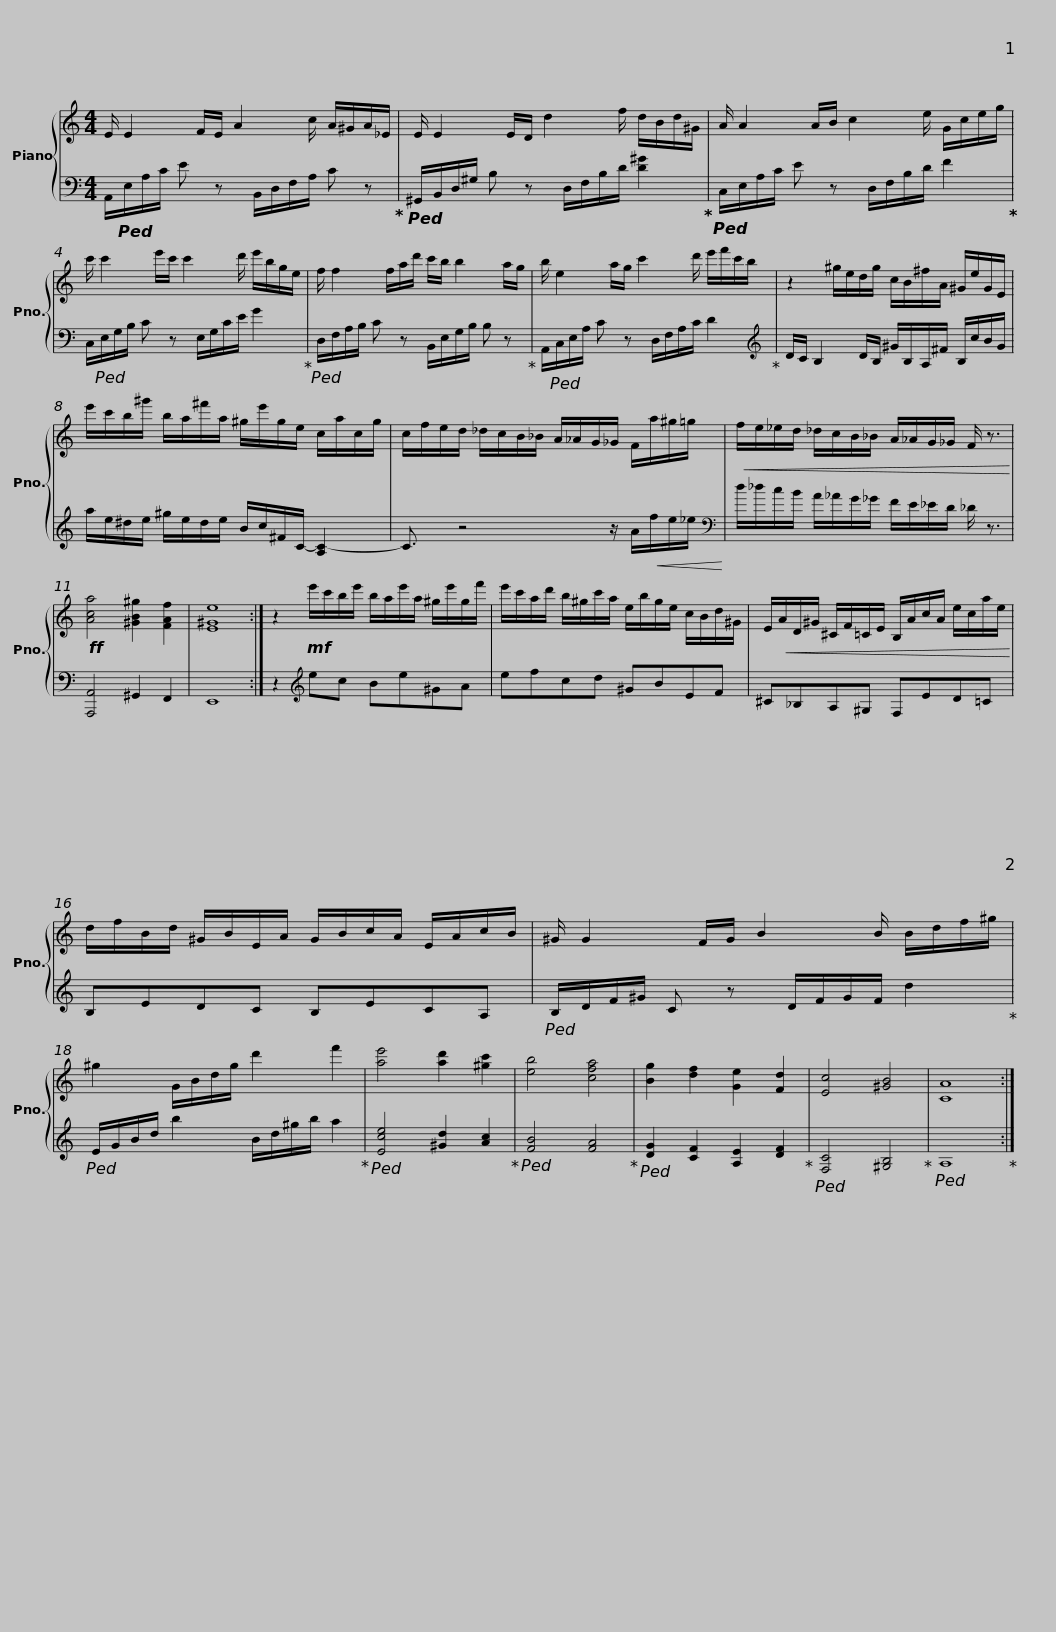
X:1
%%score { 1 | 2 }
L:1/8
M:4/4
I:linebreak $
K:C
V:1 treble
V:2 bass
V:1
 E/ E2 F/E/ A2 c/ A/^G/A/_E/ | E/ E2 E/D/ d2 f/ d/B/d/^G/ |$ A/ A2 A/B/ c2 e/ G/c/e/g/ | c'/ c'2 e'/c'/ c'2 d'/ e'/b/g/e/ |$ f/ f2 f/a/d'/ c'/b/ b2 a/g/ | %5
 b/ e2 a/g/ c'2 d'/ e'/f'/c'/b/ |$ z2 ^g/e/d/g/ c/B/^f/A/ ^G/e/G/E/ | e'/c'/b/^g'/ b/a/^f'/a/ ^g/e'/g/e/ c/a/c/g/ |$ c/f/e/d/ _d/c/B/_B/ A/_A/G/_G/ F/a/^g/=g/ |!<(! f/e/_e/d/ _d/c/B/_B/ A/_A/G/_G/ F/ z3/2!<)! |$ %10
!ff! [Aca]4 [^GB^g]2 [FAf]2 | [E^Ge]8 :| z2!mf! e'/c'/b/e'/ b/a/e'/a/ ^g/e'/g/f'/ | e'/c'/a/d'/ b/^g/c'/a/ e/b/g/e/ c/B/d/^G/ |$ E/!<(!A/D/^G/ ^C/F/=C/E/ B,/A/c/A/ e/c/a/e/!<)! | %15
 d/f/B/d/ ^G/B/E/A/ G/B/c/A/ E/A/c/B/ |$ ^G/ G2 F/G/ B2 B/ B/d/f/^g/ | ^g2 G/B/d/g/ d'2 f'2 | [ae']4 [ad']2 [^gc']2 | [eb]4 [cfa]4 | %20
 [Bg]2 [df]2 [Ge]2 [Fd]2 |$ [Ec]4 [^GB]4 | [CA]8 :| %23
V:2
 A,,/!ped!E,/A,/C/ E z B,,/D,/F,/A,/ C z!ped-up! |!ped! ^G,,/B,,/D,/^G,/ B, z D,/F,/B,/D/ [D^G]2!ped-up! |$!ped! C,/E,/A,/C/ E z D,/F,/B,/D/ F2!ped-up! | C,/!ped!E,/G,/B,/ C z E,/G,/C/E/ G2!ped-up! |$!ped! D,/F,/A,/B,/ C z B,,/E,/G,/B,/ B, z!ped-up! | %5
 A,,/!ped!C,/E,/A,/ C z D,/F,/A,/C/ D2!ped-up! |$[K:treble] D/C/ B,2 D/B,/ ^G/B,/A,/^F/ B,/c/B/G/ | a/e/^d/e/ ^g/e/d/e/ B/c/^F/C/- [A,C-]2 |$ C3/2 z4 z/ A/!<(!f/e/_e/!<)! |[K:bass] d/_d/c/B/ A/_A/G/_G/ F/E/_E/D/ _D/ z3/2 |$ %10
 [A,,,A,,]4 ^G,,2 F,,2 | E,,8 :| z2[K:treble] ec Be^GA | efcd ^GBEF |$ ^C_B,A,^G, F,ED=C | %15
 B,EDC B,ECA, |$!ped! B,/D/F/^G/ C z D/F/G/F/ d2!ped-up! |!ped! E/G/B/d/ b2 B/d/^g/b/ a2!ped-up! |!ped! [Ece]4 [^Gd]2 [Ac]2!ped-up! |!ped! [FB]4 [FA]4!ped-up! | %20
!ped! [DG]2 [CF]2 [A,E]2 [DF]2!ped-up! |$!ped! [F,C]4 [^G,B,]4!ped-up! |!ped! A,8!ped-up! :| %23
